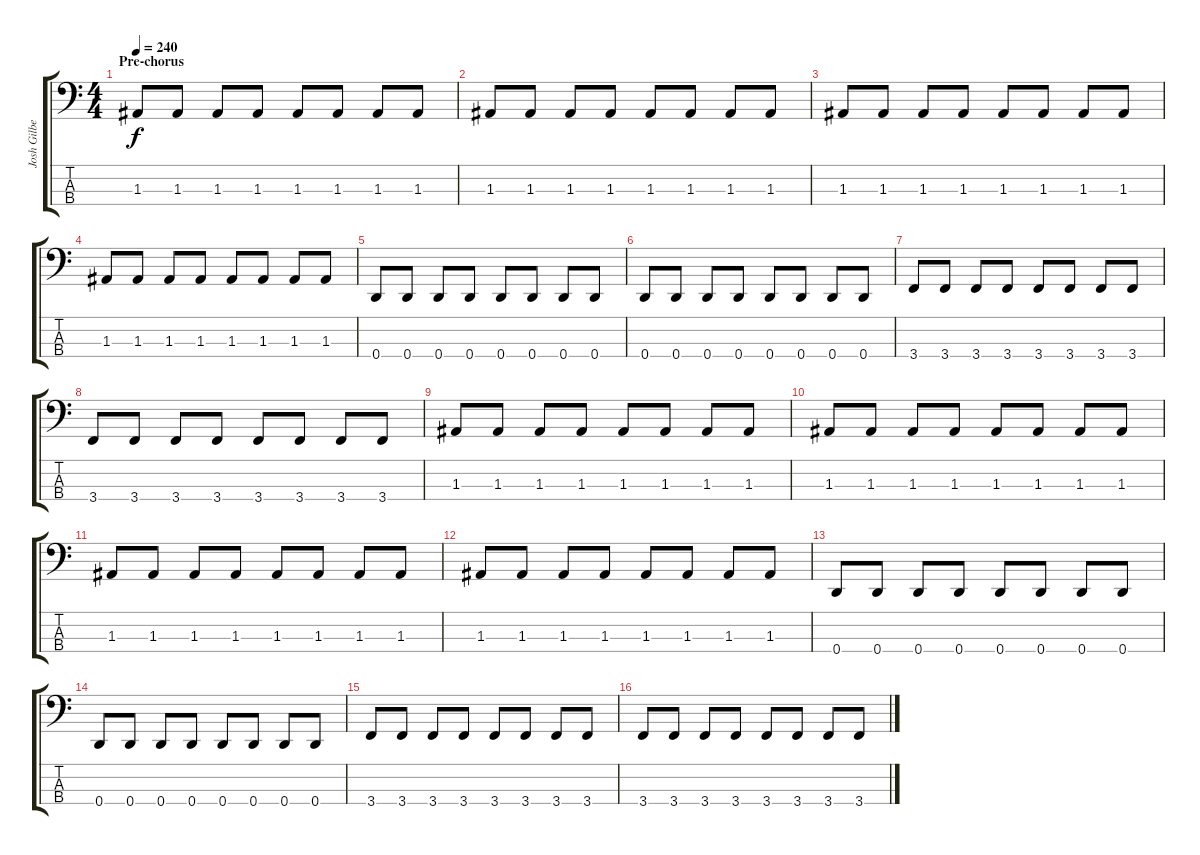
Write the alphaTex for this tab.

\track ("Josh Gilbert" "Josh Gilbe") {instrument electricbasspick}
\staff {score tabs}
\tuning (G2 D2 A1 D1) {hide}
\ts (4 4)
\section ("" "Pre-chorus")
\tempo 240
\clef f4
\ks c
1.3.8{dy f} 1.3.8 1.3.8 1.3.8 1.3.8 1.3.8 1.3.8 1.3.8 |
1.3.8 1.3.8 1.3.8 1.3.8 1.3.8 1.3.8 1.3.8 1.3.8 |
1.3.8 1.3.8 1.3.8 1.3.8 1.3.8 1.3.8 1.3.8 1.3.8 |
1.3.8 1.3.8 1.3.8 1.3.8 1.3.8 1.3.8 1.3.8 1.3.8 |
0.4.8 0.4.8 0.4.8 0.4.8 0.4.8 0.4.8 0.4.8 0.4.8 |
0.4.8 0.4.8 0.4.8 0.4.8 0.4.8 0.4.8 0.4.8 0.4.8 |
3.4.8 3.4.8 3.4.8 3.4.8 3.4.8 3.4.8 3.4.8 3.4.8 |
3.4.8 3.4.8 3.4.8 3.4.8 3.4.8 3.4.8 3.4.8 3.4.8 |
1.3.8 1.3.8 1.3.8 1.3.8 1.3.8 1.3.8 1.3.8 1.3.8 |
1.3.8 1.3.8 1.3.8 1.3.8 1.3.8 1.3.8 1.3.8 1.3.8 |
1.3.8 1.3.8 1.3.8 1.3.8 1.3.8 1.3.8 1.3.8 1.3.8 |
1.3.8 1.3.8 1.3.8 1.3.8 1.3.8 1.3.8 1.3.8 1.3.8 |
0.4.8 0.4.8 0.4.8 0.4.8 0.4.8 0.4.8 0.4.8 0.4.8 |
0.4.8 0.4.8 0.4.8 0.4.8 0.4.8 0.4.8 0.4.8 0.4.8 |
3.4.8 3.4.8 3.4.8 3.4.8 3.4.8 3.4.8 3.4.8 3.4.8 |
3.4.8 3.4.8 3.4.8 3.4.8 3.4.8 3.4.8 3.4.8 3.4.8
